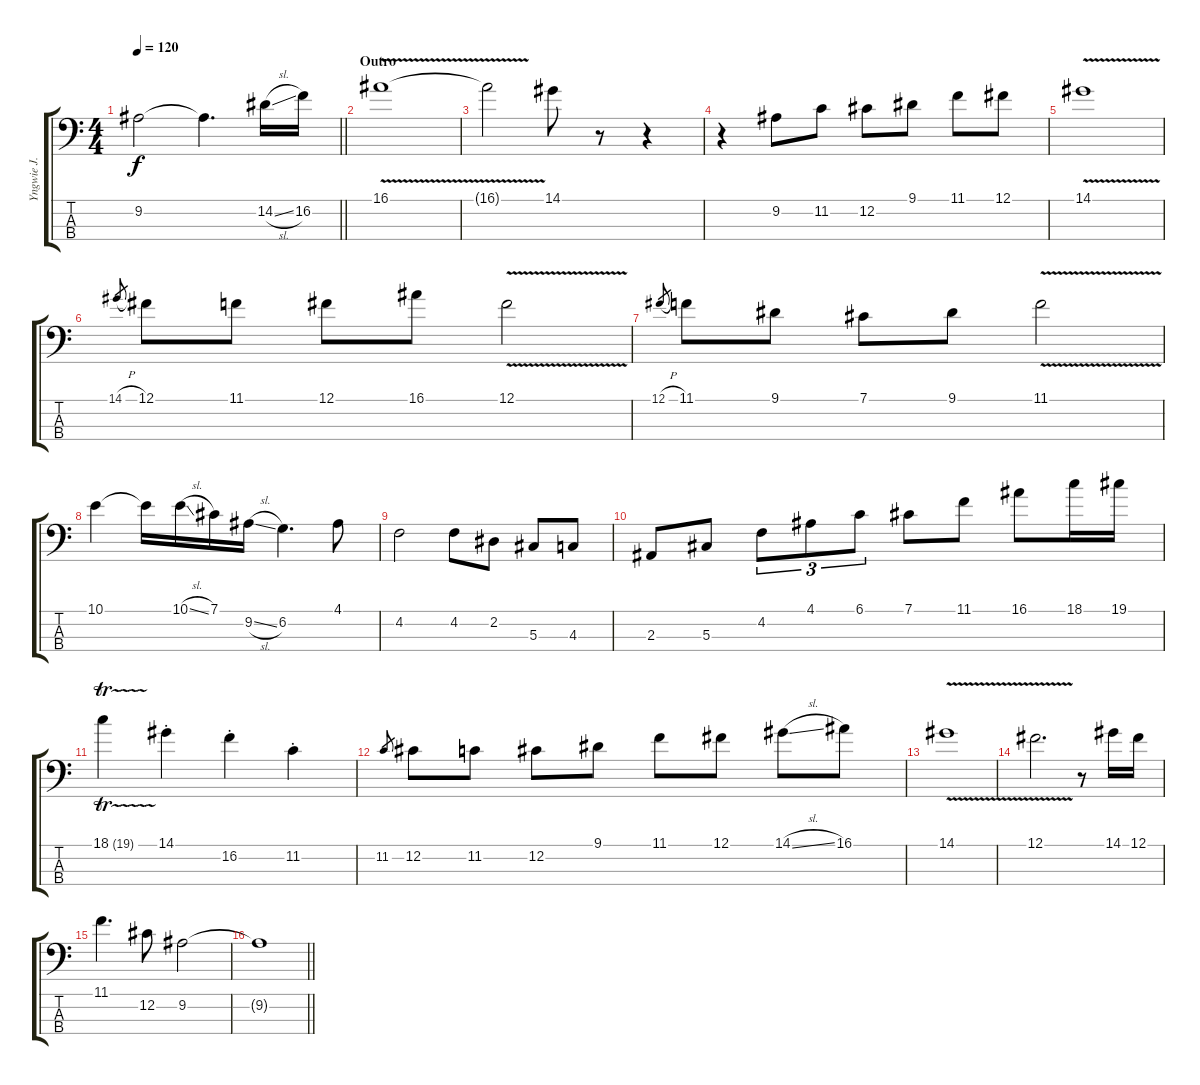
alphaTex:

\track ("Yngwie J. Malmsteen" "Yngwie J. ") {instrument electricbassfinger}
\staff {score tabs}
\tuning (Gb2 Db2 Ab1 Eb1) {hide}
\ts (4 4)
\tempo 120
\clef f4
\barLineRight lightlight
\ks c
9.2.2{dy f} 9.2{t}.4{d} 14.2{sl}.16 16.2.16 |
\section ("" "Outro")
16.1{v}.1 |
16.1{t}.2 14.1.8 r.8 r.4 |
r.4 9.2.8 11.2.8 12.2.8 9.1.8 11.1.8 12.1.8 |
14.1{v}.1 |
14.1{h}.8{gr} 12.1.8 11.1.8 12.1.8 16.1.8 12.1{v}.2 |
12.1{h}.8{gr} 11.1.8 9.1.8 7.1.8 9.1.8 11.1{v}.2 |
10.1.4 10.1{t}.16 10.1{sl}.16 7.1.16 9.2{sl}.16 6.2.4{d} 4.1.8 |
4.2.2 4.2.8 2.2.8 5.3.8 4.3.8 |
2.3.8 5.3.8 4.2.8{tu (3 2)} 4.1.8{tu (3 2)} 6.1.8{tu (3 2)} 7.1.8 11.1.8 16.1.8 18.1.16 19.1.16 |
18.1{tr (19 32)}.4 14.1{st}.4 16.2{st}.4 11.2{st}.4 |
11.2.8{gr} 12.2.8 11.2.8 12.2.8 9.1.8 11.1.8 12.1.8 14.1{sl}.8 16.1.8 |
14.1{v}.1 |
12.1{v}.2{d} r.8 14.1.16 12.1.16 |
11.1.4{d} 12.2.8 9.2.2 |
\barLineRight lightlight
9.2{t}.1
